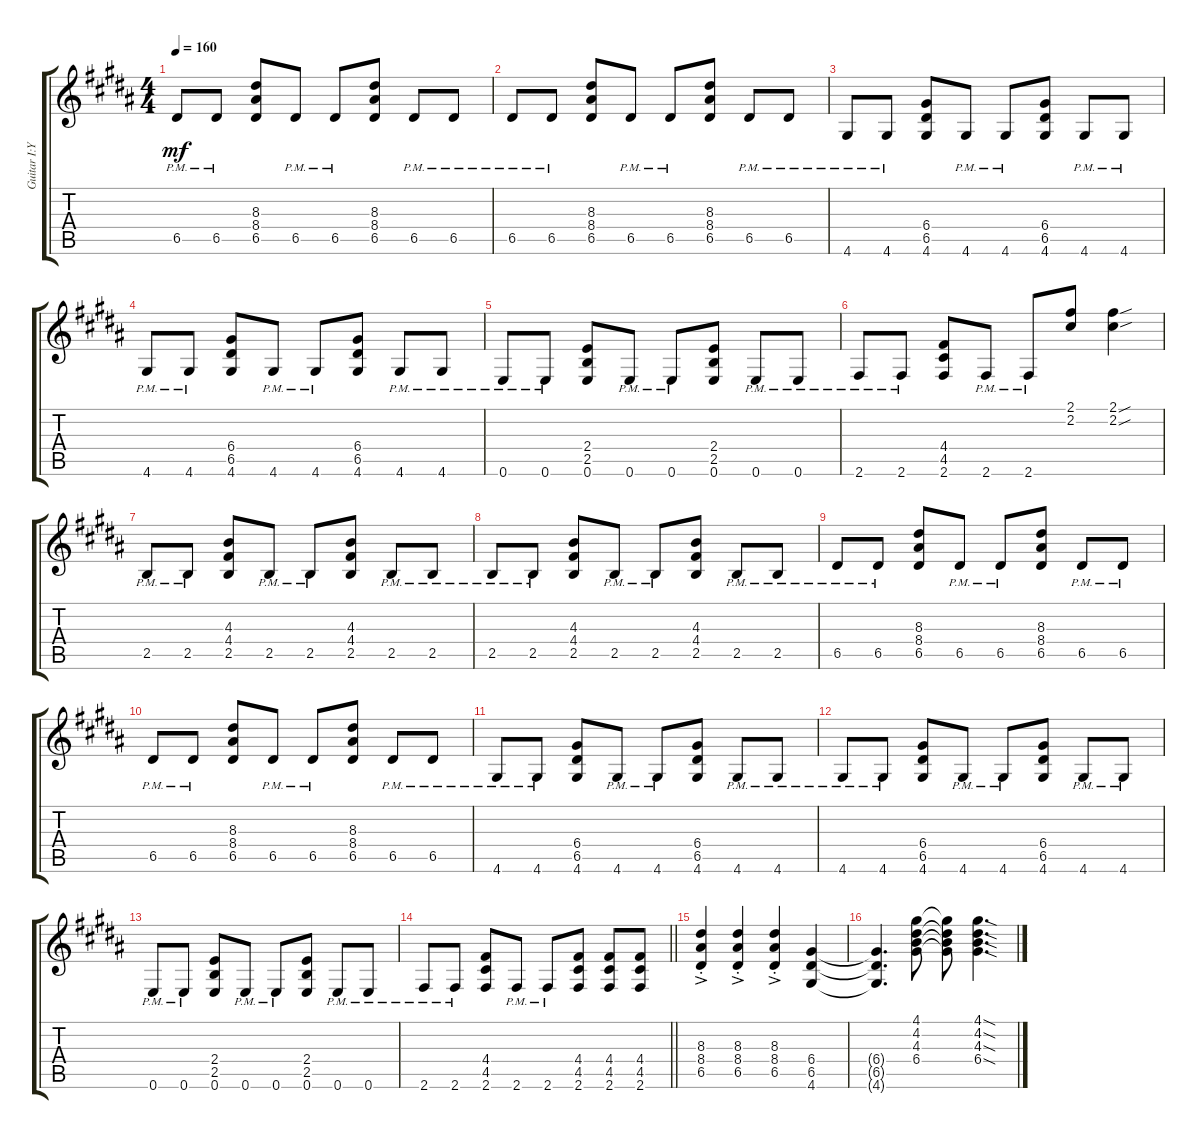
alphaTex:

\track ("Guitar I:Yui Hirasawa" "Guitar I:Y") {instrument overdrivenguitar}
\staff {score tabs}
\tuning (E4 B3 G3 D3 A2 E2) {hide}
\ts (4 4)
\tempo 160
\clef g2
\ks b
6.5{pm}.8{dy mf} 6.5{pm}.8 (8.3 8.4 6.5).8 6.5{pm}.8 6.5{pm}.8 (8.3 8.4 6.5).8 6.5{pm}.8 6.5{pm}.8 |
6.5{pm}.8 6.5{pm}.8 (8.3 8.4 6.5).8 6.5{pm}.8 6.5{pm}.8 (8.3 8.4 6.5).8 6.5{pm}.8 6.5{pm}.8 |
4.6{pm}.8 4.6{pm}.8 (6.4 6.5 4.6).8 4.6{pm}.8 4.6{pm}.8 (6.4 6.5 4.6).8 4.6{pm}.8 4.6{pm}.8 |
4.6{pm}.8 4.6{pm}.8 (6.4 6.5 4.6).8 4.6{pm}.8 4.6{pm}.8 (6.4 6.5 4.6).8 4.6{pm}.8 4.6{pm}.8 |
0.6{pm}.8 0.6{pm}.8 (2.4 2.5 0.6).8 0.6{pm}.8 0.6{pm}.8 (2.4 2.5 0.6).8 0.6{pm}.8 0.6{pm}.8 |
2.6{pm}.8 2.6{pm}.8 (4.4 4.5 2.6).8 2.6{pm}.8 2.6{pm}.8 (2.1 2.2).8 (2.1{sou} 2.2{sou}).4 |
2.5{pm}.8 2.5{pm}.8 (4.3 4.4 2.5).8 2.5{pm}.8 2.5{pm}.8 (4.3 4.4 2.5).8 2.5{pm}.8 2.5{pm}.8 |
2.5{pm}.8 2.5{pm}.8 (4.3 4.4 2.5).8 2.5{pm}.8 2.5{pm}.8 (4.3 4.4 2.5).8 2.5{pm}.8 2.5{pm}.8 |
6.5{pm}.8 6.5{pm}.8 (8.3 8.4 6.5).8 6.5{pm}.8 6.5{pm}.8 (8.3 8.4 6.5).8 6.5{pm}.8 6.5{pm}.8 |
6.5{pm}.8 6.5{pm}.8 (8.3 8.4 6.5).8 6.5{pm}.8 6.5{pm}.8 (8.3 8.4 6.5).8 6.5{pm}.8 6.5{pm}.8 |
4.6{pm}.8 4.6{pm}.8 (6.4 6.5 4.6).8 4.6{pm}.8 4.6{pm}.8 (6.4 6.5 4.6).8 4.6{pm}.8 4.6{pm}.8 |
4.6{pm}.8 4.6{pm}.8 (6.4 6.5 4.6).8 4.6{pm}.8 4.6{pm}.8 (6.4 6.5 4.6).8 4.6{pm}.8 4.6{pm}.8 |
0.6{pm}.8 0.6{pm}.8 (2.4 2.5 0.6).8 0.6{pm}.8 0.6{pm}.8 (2.4 2.5 0.6).8 0.6{pm}.8 0.6{pm}.8 |
\barLineRight lightlight
2.6{pm}.8 2.6{pm}.8 (4.4 4.5 2.6).8 2.6{pm}.8 2.6{pm}.8 (4.4 4.5 2.6).8 (4.4 4.5 2.6).8 (4.4 4.5 2.6).8 |
\section ("" "")
(8.3{ac st} 8.4 6.5).4 (8.3 8.4{ac st} 6.5).4 (8.3 8.4{ac st} 6.5).4 (6.4 6.5 4.6).4 |
(6.4{t} 6.5{t} 4.6{t}).4{d} (4.1 4.2 4.3 6.4).8 (4.1{t} 4.2{t} 4.3{t} 6.4{t}).8 (4.1{sod} 4.2{sod} 4.3{sod} 6.4{sod}).4{d}
